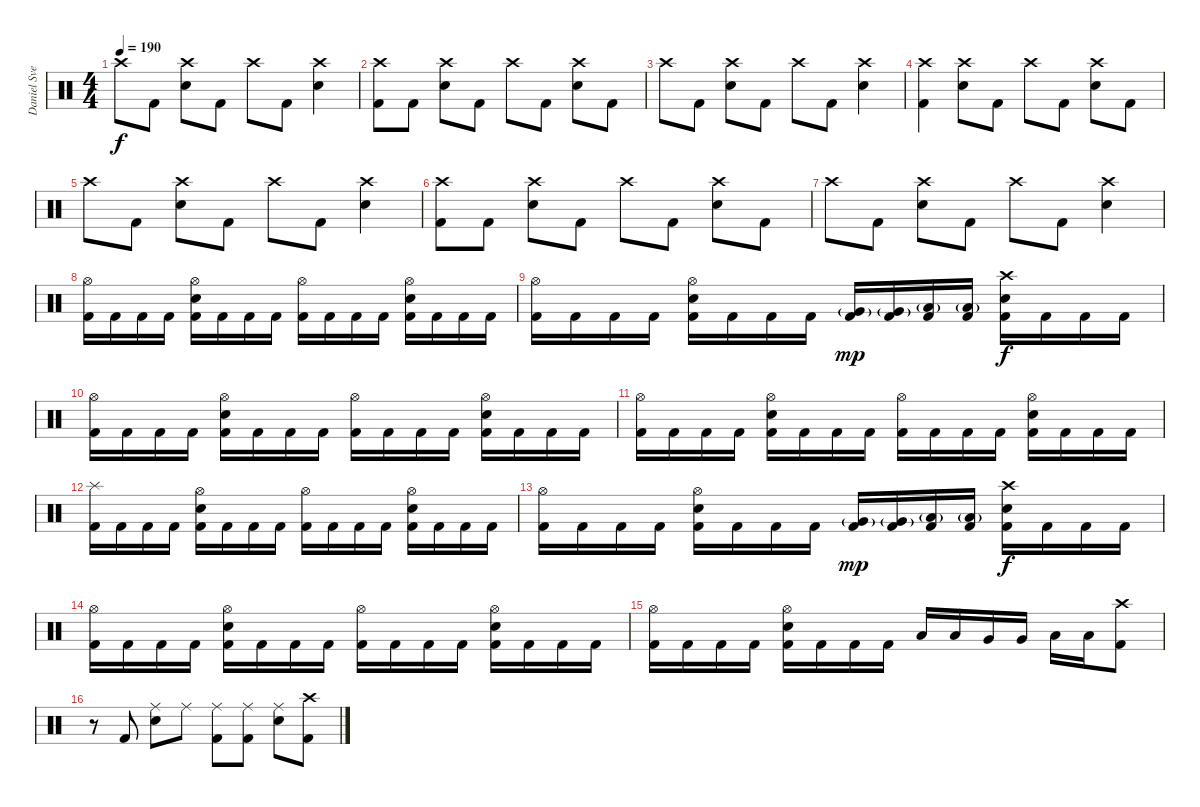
\track ("Daniel Svensson" "Daniel Sve") {instrument percussion}
\staff {score}
\articulation defaults
\ts (4 4)
\tempo 190
\clef neutral
\ks c "Crash high (hit)".8{dy f} "Kick (hit) 2".8
("Crash high (hit)" "Electric Snare (hit)").8 "Kick (hit) 2".8 "Crash high (hit)".8 "Kick (hit) 2".8 ("Crash high (hit)" "Electric Snare (hit)").4 |
("Crash high (hit)" "Kick (hit) 2").8 "Kick (hit) 2".8 ("Crash high (hit)" "Electric Snare (hit)").8 "Kick (hit) 2".8 "Crash high (hit)".8 "Kick (hit) 2".8 ("Electric Snare (hit)" "Crash high (hit)").8 "Kick (hit) 2".8 |
"Crash high (hit)".8 "Kick (hit) 2".8 ("Crash high (hit)" "Electric Snare (hit)").8 "Kick (hit) 2".8 "Crash high (hit)".8 "Kick (hit) 2".8 ("Crash high (hit)" "Electric Snare (hit)").4 |
("Crash high (hit)" "Kick (hit) 2").4 ("Crash high (hit)" "Electric Snare (hit)").8 "Kick (hit) 2".8 "Crash high (hit)".8 "Kick (hit) 2".8 ("Electric Snare (hit)" "Crash high (hit)").8 "Kick (hit) 2".8 |
"Crash high (hit)".8 "Kick (hit) 2".8 ("Crash high (hit)" "Electric Snare (hit)").8 "Kick (hit) 2".8 "Crash high (hit)".8 "Kick (hit) 2".8 ("Crash high (hit)" "Electric Snare (hit)").4 |
("Crash high (hit)" "Kick (hit) 2").8 "Kick (hit) 2".8 ("Crash high (hit)" "Electric Snare (hit)").8 "Kick (hit) 2".8 "Crash high (hit)".8 "Kick (hit) 2".8 ("Electric Snare (hit)" "Crash high (hit)").8 "Kick (hit) 2".8 |
"Crash high (hit)".8 "Kick (hit) 2".8 ("Crash high (hit)" "Electric Snare (hit)").8 "Kick (hit) 2".8 "Crash high (hit)".8 "Kick (hit) 2".8 ("Crash high (hit)" "Electric Snare (hit)").4 |
("Hi-Hat (open)" "Kick (hit) 2").16 "Kick (hit) 2".16 "Kick (hit) 2".16 "Kick (hit) 2".16 ("Hi-Hat (open)" "Electric Snare (hit)" "Kick (hit) 2").16 "Kick (hit) 2".16 "Kick (hit) 2".16 "Kick (hit) 2".16 ("Hi-Hat (open)" "Kick (hit) 2").16 "Kick (hit) 2".16 "Kick (hit) 2".16 "Kick (hit) 2".16 ("Hi-Hat (open)" "Electric Snare (hit)" "Kick (hit) 2").16 "Kick (hit) 2".16 "Kick (hit) 2".16 "Kick (hit) 2".16 |
("Hi-Hat (open)" "Kick (hit) 2").16 "Kick (hit) 2".16 "Kick (hit) 2".16 "Kick (hit) 2".16 ("Hi-Hat (open)" "Electric Snare (hit)" "Kick (hit) 2").16 "Kick (hit) 2".16 "Kick (hit) 2".16 "Kick (hit) 2".16 ("Very Low Tom (hit)"{g} "Kick (hit) 2").16{dy mp} ("Very Low Tom (hit)"{g} "Kick (hit) 2").16 ("Low Floor Tom (hit)"{g} "Kick (hit) 2").16 ("Low Floor Tom (hit)"{g} "Kick (hit) 2").16 ("Crash high (hit)" "Electric Snare (hit)" "Kick (hit) 2").16{dy f} "Kick (hit) 2".16 "Kick (hit) 2".16 "Kick (hit) 2".16 |
("Hi-Hat (open)" "Kick (hit) 2").16 "Kick (hit) 2".16 "Kick (hit) 2".16 "Kick (hit) 2".16 ("Hi-Hat (open)" "Electric Snare (hit)" "Kick (hit) 2").16 "Kick (hit) 2".16 "Kick (hit) 2".16 "Kick (hit) 2".16 ("Hi-Hat (open)" "Kick (hit) 2").16 "Kick (hit) 2".16 "Kick (hit) 2".16 "Kick (hit) 2".16 ("Hi-Hat (open)" "Electric Snare (hit)" "Kick (hit) 2").16 "Kick (hit) 2".16 "Kick (hit) 2".16 "Kick (hit) 2".16 |
("Hi-Hat (open)" "Kick (hit) 2").16 "Kick (hit) 2".16 "Kick (hit) 2".16 "Kick (hit) 2".16 ("Hi-Hat (open)" "Electric Snare (hit)" "Kick (hit) 2").16 "Kick (hit) 2".16 "Kick (hit) 2".16 "Kick (hit) 2".16 ("Hi-Hat (open)" "Kick (hit) 2").16 "Kick (hit) 2".16 "Kick (hit) 2".16 "Kick (hit) 2".16 ("Hi-Hat (open)" "Electric Snare (hit)" "Kick (hit) 2").16 "Kick (hit) 2".16 "Kick (hit) 2".16 "Kick (hit) 2".16 |
("Splash (hit)" "Kick (hit) 2").16 "Kick (hit) 2".16 "Kick (hit) 2".16 "Kick (hit) 2".16 ("Hi-Hat (open)" "Electric Snare (hit)" "Kick (hit) 2").16 "Kick (hit) 2".16 "Kick (hit) 2".16 "Kick (hit) 2".16 ("Hi-Hat (open)" "Kick (hit) 2").16 "Kick (hit) 2".16 "Kick (hit) 2".16 "Kick (hit) 2".16 ("Hi-Hat (open)" "Electric Snare (hit)" "Kick (hit) 2").16 "Kick (hit) 2".16 "Kick (hit) 2".16 "Kick (hit) 2".16 |
("Hi-Hat (open)" "Kick (hit) 2").16 "Kick (hit) 2".16 "Kick (hit) 2".16 "Kick (hit) 2".16 ("Hi-Hat (open)" "Electric Snare (hit)" "Kick (hit) 2").16 "Kick (hit) 2".16 "Kick (hit) 2".16 "Kick (hit) 2".16 ("Very Low Tom (hit)"{g} "Kick (hit) 2").16{dy mp} ("Very Low Tom (hit)"{g} "Kick (hit) 2").16 ("Low Floor Tom (hit)"{g} "Kick (hit) 2").16 ("Low Floor Tom (hit)"{g} "Kick (hit) 2").16 ("Crash high (hit)" "Electric Snare (hit)" "Kick (hit) 2").16{dy f} "Kick (hit) 2".16 "Kick (hit) 2".16 "Kick (hit) 2".16 |
("Hi-Hat (open)" "Kick (hit) 2").16 "Kick (hit) 2".16 "Kick (hit) 2".16 "Kick (hit) 2".16 ("Hi-Hat (open)" "Electric Snare (hit)" "Kick (hit) 2").16 "Kick (hit) 2".16 "Kick (hit) 2".16 "Kick (hit) 2".16 ("Hi-Hat (open)" "Kick (hit) 2").16 "Kick (hit) 2".16 "Kick (hit) 2".16 "Kick (hit) 2".16 ("Hi-Hat (open)" "Electric Snare (hit)" "Kick (hit) 2").16 "Kick (hit) 2".16 "Kick (hit) 2".16 "Kick (hit) 2".16 |
("Hi-Hat (open)" "Kick (hit) 2").16 "Kick (hit) 2".16 "Kick (hit) 2".16 "Kick (hit) 2".16 ("Hi-Hat (open)" "Electric Snare (hit)" "Kick (hit) 2").16 "Kick (hit) 2".16 "Kick (hit) 2".16 "Kick (hit) 2".16 "Low Tom (hit)".16 "Low Tom (hit)".16 "Very Low Tom (hit)".16 "Very Low Tom (hit)".16 "Low Floor Tom (hit)".16 "Low Floor Tom (hit)".16 ("Crash high (hit)" "Kick (hit) 2").8 |
r.8 "Kick (hit) 2".8 ("Ride (middle)" "Electric Snare (hit)").8 "Ride (middle)".8 ("Ride (middle)" "Kick (hit) 2").8 ("Ride (middle)" "Kick (hit) 2").8 ("Ride (middle)" "Electric Snare (hit)").8 ("Crash high (hit)" "Kick (hit) 2").8
